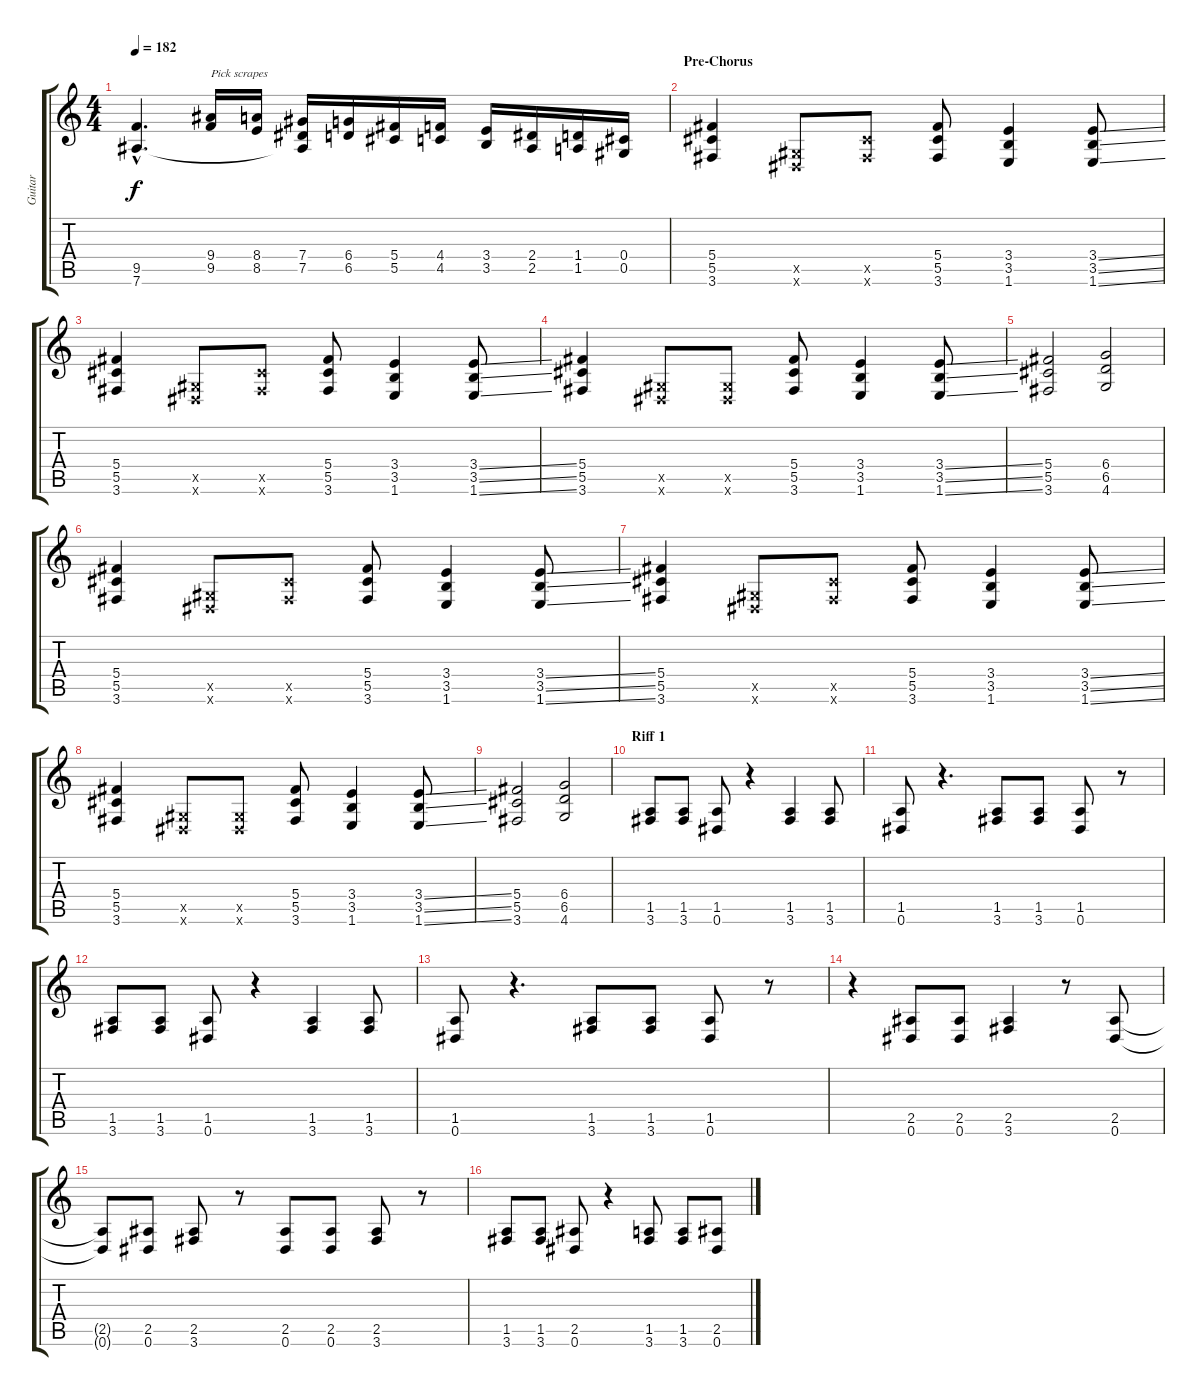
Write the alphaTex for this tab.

\track ("Guitar" "Guitar") {instrument distortionguitar}
\staff {score tabs}
\tuning (Eb4 Bb3 Gb3 Db3 Ab2 Eb2) {hide}
\ts (4 4)
\tempo 182
\clef g2
\ks c
(9.5{hac} 7.6{hac}).4{d dy f} (9.4 9.5).16{txt "Pick scrapes" instrument guitarfretnoise} (8.4 8.5).16 (7.4 7.5 7.6{t}).16 (6.4 6.5).16 (5.4 5.5).16 (4.4 4.5).16 (3.4 3.5).16 (2.4 2.5).16 (1.4 1.5).16 (0.4 0.5).16 |
\section ("" "Pre-Chorus")
(5.4 5.5 3.6).4{instrument distortionguitar} (0.5{x} 0.6{x}).8 (5.5{x} 3.6{x}).8 (5.4 5.5 3.6).8 (3.4 3.5 1.6).4 (3.4{ss} 3.5{ss} 1.6{ss}).8 |
(5.4 5.5 3.6).4 (0.5{x} 0.6{x}).8 (5.5{x} 3.6{x}).8 (5.4 5.5 3.6).8 (3.4 3.5 1.6).4 (3.4{ss} 3.5{ss} 1.6{ss}).8 |
(5.4 5.5 3.6).4 (0.5{x} 0.6{x}).8 (0.5{x} 0.6{x}).8 (5.4 5.5 3.6).8 (3.4 3.5 1.6).4 (3.4{ss} 3.5{ss} 1.6{ss}).8 |
(5.4 5.5 3.6).2 (6.4 6.5 4.6).2 |
(5.4 5.5 3.6).4 (0.5{x} 0.6{x}).8 (5.5{x} 3.6{x}).8 (5.4 5.5 3.6).8 (3.4 3.5 1.6).4 (3.4{ss} 3.5{ss} 1.6{ss}).8 |
(5.4 5.5 3.6).4 (0.5{x} 0.6{x}).8 (5.5{x} 3.6{x}).8 (5.4 5.5 3.6).8 (3.4 3.5 1.6).4 (3.4{ss} 3.5{ss} 1.6{ss}).8 |
(5.4 5.5 3.6).4 (0.5{x} 0.6{x}).8 (0.5{x} 0.6{x}).8 (5.4 5.5 3.6).8 (3.4 3.5 1.6).4 (3.4{ss} 3.5{ss} 1.6{ss}).8 |
(5.4 5.5 3.6).2 (6.4 6.5 4.6).2 |
\section ("" "Riff 1")
(1.5 3.6).8 (1.5 3.6).8 (1.5 0.6).8 r.4 (1.5 3.6).4 (1.5 3.6).8 |
(1.5 0.6).8 r.4{d} (1.5 3.6).8 (1.5 3.6).8 (1.5 0.6).8 r.8 |
(1.5 3.6).8 (1.5 3.6).8 (1.5 0.6).8 r.4 (1.5 3.6).4 (1.5 3.6).8 |
(1.5 0.6).8 r.4{d} (1.5 3.6).8 (1.5 3.6).8 (1.5 0.6).8 r.8 |
r.4 (2.5 0.6).8 (2.5 0.6).8 (2.5 3.6).4 r.8 (2.5 0.6).8 |
(2.5{t} 0.6{t}).8 (2.5 0.6).8 (2.5 3.6).8 r.8 (2.5 0.6).8 (2.5 0.6).8 (2.5 3.6).8 r.8 |
(1.5 3.6).8 (1.5 3.6).8 (2.5 0.6).8 r.4 (1.5 3.6).8 (1.5 3.6).8 (2.5 0.6).8
